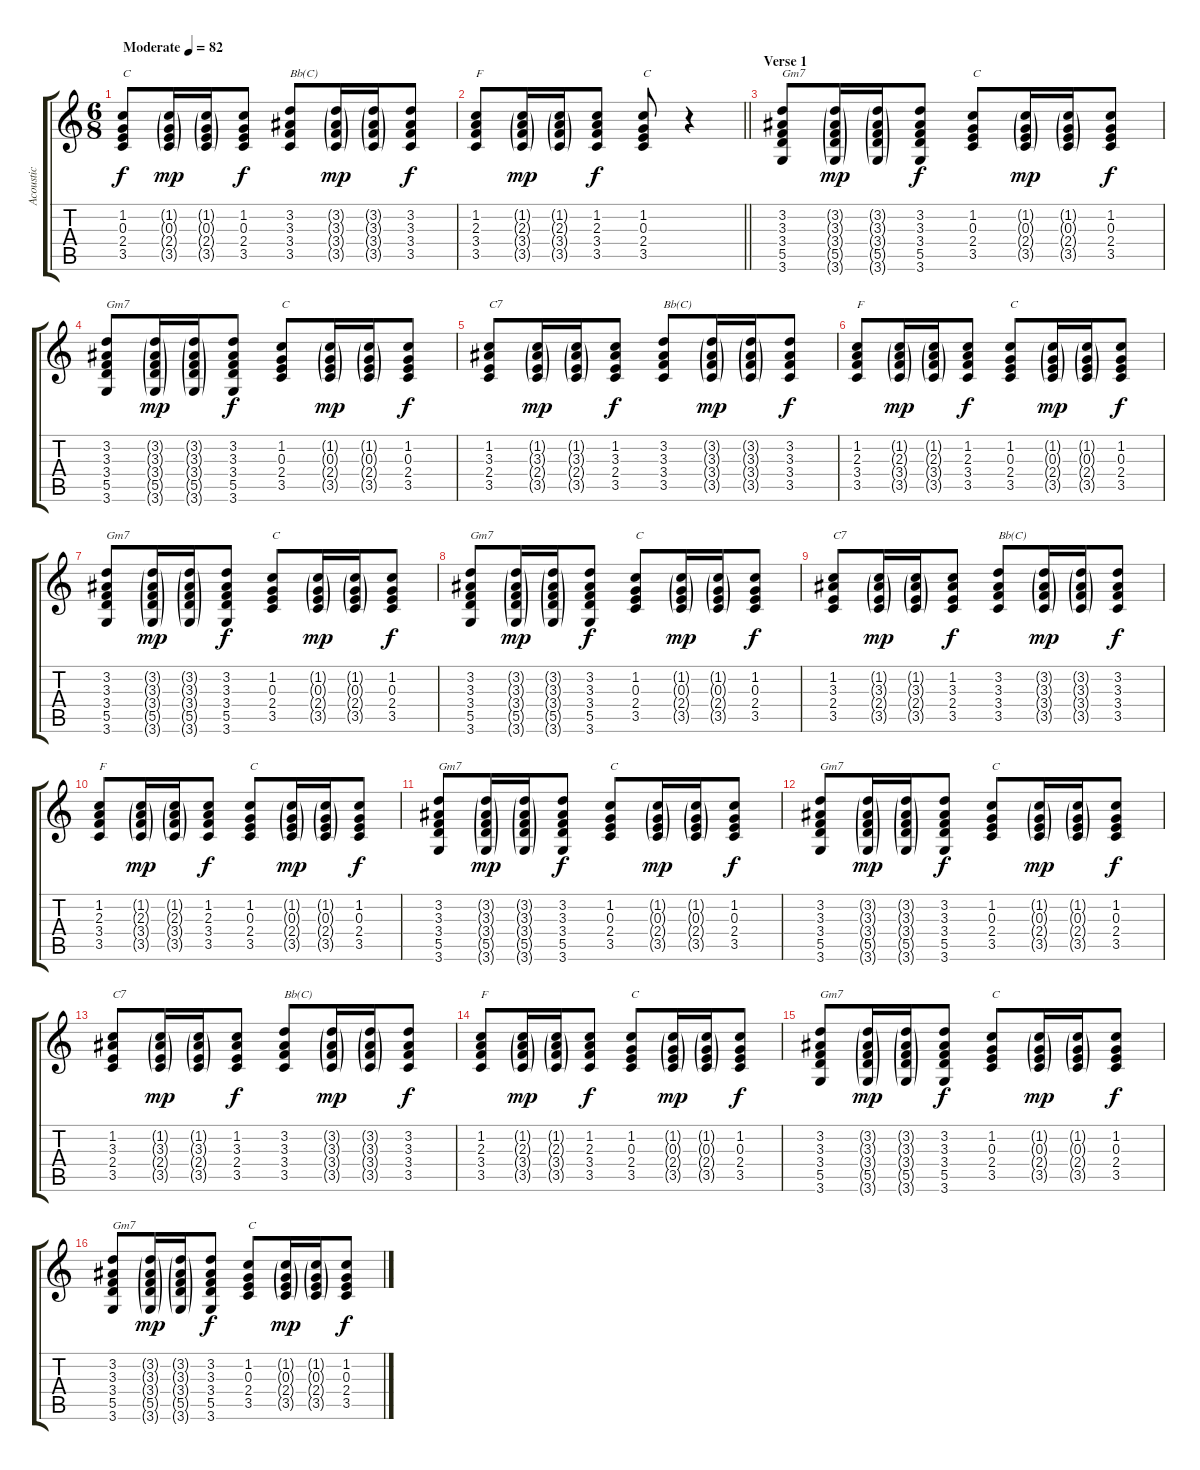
\track ("Acoustic" "Acoustic") {instrument acousticguitarsteel}
\staff {score tabs}
\tuning (E4 B3 G3 D3 A2 E2) {hide}
\ts (6 8)
\tempo (82 "Moderate")
\clef g2
\ks c
(1.2 0.3 2.4 3.5).8{txt "C" dy f instrument acousticguitarsteel} (1.2{g} 0.3{g} 2.4{g} 3.5{g}).16{dy mp} (1.2{g} 0.3{g} 2.4{g} 3.5{g}).16 (1.2 0.3 2.4 3.5).8{dy f} (3.2 3.3 3.4 3.5).8{txt "Bb(C)"} (3.2{g} 3.3{g} 3.4{g} 3.5{g}).16{dy mp} (3.2{g} 3.3{g} 3.4{g} 3.5{g}).16 (3.2 3.3 3.4 3.5).8{dy f} |
\barLineRight lightlight
(1.2 2.3 3.4 3.5).8{txt "F"} (1.2{g} 2.3{g} 3.4{g} 3.5{g}).16{dy mp} (1.2{g} 2.3{g} 3.4{g} 3.5{g}).16 (1.2 2.3 3.4 3.5).8{dy f} (1.2 0.3 2.4 3.5).8{txt "C"} r.4 |
\section ("" "Verse 1")
(3.2 3.3 3.4 5.5 3.6).8{txt "Gm7"} (3.2{g} 3.3{g} 3.4{g} 5.5{g} 3.6{g}).16{dy mp} (3.2{g} 3.3{g} 3.4{g} 5.5{g} 3.6{g}).16 (3.2 3.3 3.4 5.5 3.6).8{dy f} (1.2 0.3 2.4 3.5).8{txt "C"} (1.2{g} 0.3{g} 2.4{g} 3.5{g}).16{dy mp} (1.2{g} 0.3{g} 2.4{g} 3.5{g}).16 (1.2 0.3 2.4 3.5).8{dy f} |
(3.2 3.3 3.4 5.5 3.6).8{txt "Gm7"} (3.2{g} 3.3{g} 3.4{g} 5.5{g} 3.6{g}).16{dy mp} (3.2{g} 3.3{g} 3.4{g} 5.5{g} 3.6{g}).16 (3.2 3.3 3.4 5.5 3.6).8{dy f} (1.2 0.3 2.4 3.5).8{txt "C"} (1.2{g} 0.3{g} 2.4{g} 3.5{g}).16{dy mp} (1.2{g} 0.3{g} 2.4{g} 3.5{g}).16 (1.2 0.3 2.4 3.5).8{dy f} |
(1.2 3.3 2.4 3.5).8{txt "C7"} (1.2{g} 3.3{g} 2.4{g} 3.5{g}).16{dy mp} (1.2{g} 3.3{g} 2.4{g} 3.5{g}).16 (1.2 3.3 2.4 3.5).8{dy f} (3.2 3.3 3.4 3.5).8{txt "Bb(C)"} (3.2{g} 3.3{g} 3.4{g} 3.5{g}).16{dy mp} (3.2{g} 3.3{g} 3.4{g} 3.5{g}).16 (3.2 3.3 3.4 3.5).8{dy f} |
(1.2 2.3 3.4 3.5).8{txt "F"} (1.2{g} 2.3{g} 3.4{g} 3.5{g}).16{dy mp} (1.2{g} 2.3{g} 3.4{g} 3.5{g}).16 (1.2 2.3 3.4 3.5).8{dy f} (1.2 0.3 2.4 3.5).8{txt "C"} (1.2{g} 0.3{g} 2.4{g} 3.5{g}).16{dy mp} (1.2{g} 0.3{g} 2.4{g} 3.5{g}).16 (1.2 0.3 2.4 3.5).8{dy f} |
(3.2 3.3 3.4 5.5 3.6).8{txt "Gm7"} (3.2{g} 3.3{g} 3.4{g} 5.5{g} 3.6{g}).16{dy mp} (3.2{g} 3.3{g} 3.4{g} 5.5{g} 3.6{g}).16 (3.2 3.3 3.4 5.5 3.6).8{dy f} (1.2 0.3 2.4 3.5).8{txt "C"} (1.2{g} 0.3{g} 2.4{g} 3.5{g}).16{dy mp} (1.2{g} 0.3{g} 2.4{g} 3.5{g}).16 (1.2 0.3 2.4 3.5).8{dy f} |
(3.2 3.3 3.4 5.5 3.6).8{txt "Gm7"} (3.2{g} 3.3{g} 3.4{g} 5.5{g} 3.6{g}).16{dy mp} (3.2{g} 3.3{g} 3.4{g} 5.5{g} 3.6{g}).16 (3.2 3.3 3.4 5.5 3.6).8{dy f} (1.2 0.3 2.4 3.5).8{txt "C"} (1.2{g} 0.3{g} 2.4{g} 3.5{g}).16{dy mp} (1.2{g} 0.3{g} 2.4{g} 3.5{g}).16 (1.2 0.3 2.4 3.5).8{dy f} |
(1.2 3.3 2.4 3.5).8{txt "C7"} (1.2{g} 3.3{g} 2.4{g} 3.5{g}).16{dy mp} (1.2{g} 3.3{g} 2.4{g} 3.5{g}).16 (1.2 3.3 2.4 3.5).8{dy f} (3.2 3.3 3.4 3.5).8{txt "Bb(C)"} (3.2{g} 3.3{g} 3.4{g} 3.5{g}).16{dy mp} (3.2{g} 3.3{g} 3.4{g} 3.5{g}).16 (3.2 3.3 3.4 3.5).8{dy f} |
(1.2 2.3 3.4 3.5).8{txt "F"} (1.2{g} 2.3{g} 3.4{g} 3.5{g}).16{dy mp} (1.2{g} 2.3{g} 3.4{g} 3.5{g}).16 (1.2 2.3 3.4 3.5).8{dy f} (1.2 0.3 2.4 3.5).8{txt "C"} (1.2{g} 0.3{g} 2.4{g} 3.5{g}).16{dy mp} (1.2{g} 0.3{g} 2.4{g} 3.5{g}).16 (1.2 0.3 2.4 3.5).8{dy f} |
(3.2 3.3 3.4 5.5 3.6).8{txt "Gm7"} (3.2{g} 3.3{g} 3.4{g} 5.5{g} 3.6{g}).16{dy mp} (3.2{g} 3.3{g} 3.4{g} 5.5{g} 3.6{g}).16 (3.2 3.3 3.4 5.5 3.6).8{dy f} (1.2 0.3 2.4 3.5).8{txt "C"} (1.2{g} 0.3{g} 2.4{g} 3.5{g}).16{dy mp} (1.2{g} 0.3{g} 2.4{g} 3.5{g}).16 (1.2 0.3 2.4 3.5).8{dy f} |
(3.2 3.3 3.4 5.5 3.6).8{txt "Gm7"} (3.2{g} 3.3{g} 3.4{g} 5.5{g} 3.6{g}).16{dy mp} (3.2{g} 3.3{g} 3.4{g} 5.5{g} 3.6{g}).16 (3.2 3.3 3.4 5.5 3.6).8{dy f} (1.2 0.3 2.4 3.5).8{txt "C"} (1.2{g} 0.3{g} 2.4{g} 3.5{g}).16{dy mp} (1.2{g} 0.3{g} 2.4{g} 3.5{g}).16 (1.2 0.3 2.4 3.5).8{dy f} |
(1.2 3.3 2.4 3.5).8{txt "C7"} (1.2{g} 3.3{g} 2.4{g} 3.5{g}).16{dy mp} (1.2{g} 3.3{g} 2.4{g} 3.5{g}).16 (1.2 3.3 2.4 3.5).8{dy f} (3.2 3.3 3.4 3.5).8{txt "Bb(C)"} (3.2{g} 3.3{g} 3.4{g} 3.5{g}).16{dy mp} (3.2{g} 3.3{g} 3.4{g} 3.5{g}).16 (3.2 3.3 3.4 3.5).8{dy f} |
(1.2 2.3 3.4 3.5).8{txt "F"} (1.2{g} 2.3{g} 3.4{g} 3.5{g}).16{dy mp} (1.2{g} 2.3{g} 3.4{g} 3.5{g}).16 (1.2 2.3 3.4 3.5).8{dy f} (1.2 0.3 2.4 3.5).8{txt "C"} (1.2{g} 0.3{g} 2.4{g} 3.5{g}).16{dy mp} (1.2{g} 0.3{g} 2.4{g} 3.5{g}).16 (1.2 0.3 2.4 3.5).8{dy f} |
(3.2 3.3 3.4 5.5 3.6).8{txt "Gm7"} (3.2{g} 3.3{g} 3.4{g} 5.5{g} 3.6{g}).16{dy mp} (3.2{g} 3.3{g} 3.4{g} 5.5{g} 3.6{g}).16 (3.2 3.3 3.4 5.5 3.6).8{dy f} (1.2 0.3 2.4 3.5).8{txt "C"} (1.2{g} 0.3{g} 2.4{g} 3.5{g}).16{dy mp} (1.2{g} 0.3{g} 2.4{g} 3.5{g}).16 (1.2 0.3 2.4 3.5).8{dy f} |
(3.2 3.3 3.4 5.5 3.6).8{txt "Gm7"} (3.2{g} 3.3{g} 3.4{g} 5.5{g} 3.6{g}).16{dy mp} (3.2{g} 3.3{g} 3.4{g} 5.5{g} 3.6{g}).16 (3.2 3.3 3.4 5.5 3.6).8{dy f} (1.2 0.3 2.4 3.5).8{txt "C"} (1.2{g} 0.3{g} 2.4{g} 3.5{g}).16{dy mp} (1.2{g} 0.3{g} 2.4{g} 3.5{g}).16 (1.2 0.3 2.4 3.5).8{dy f}
